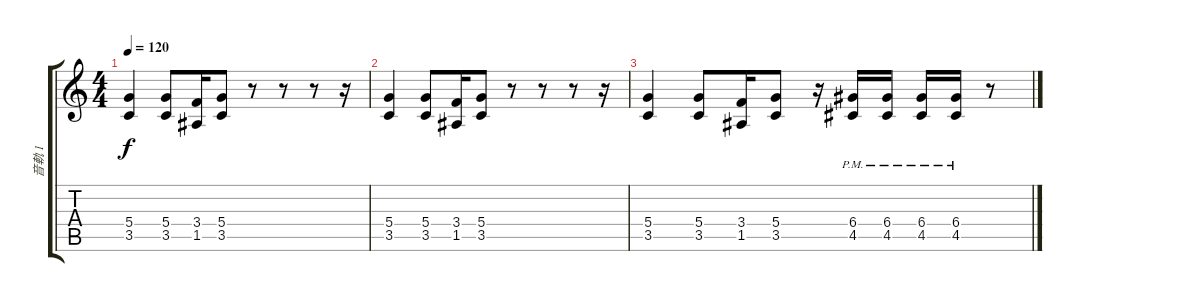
\track ("音軌 1" "音軌 1") {instrument overdrivenguitar}
\staff {score tabs}
\tuning (E4 B3 G3 D3 A2 E2) {hide}
\ts (4 4)
\tempo 120
\clef g2
\ks c
(5.4 3.5).4{dy f} (5.4 3.5).8 (3.4 1.5).16 (5.4 3.5).8 r.8 r.8 r.8 r.16 |
(5.4 3.5).4 (5.4 3.5).8 (3.4 1.5).16 (5.4 3.5).8 r.8 r.8 r.8 r.16 |
(5.4 3.5).4 (5.4 3.5).8 (3.4 1.5).16 (5.4 3.5).8 r.16 (6.4{pm} 4.5{pm}).16 (6.4{pm} 4.5{pm}).16 (6.4{pm} 4.5{pm}).16 (6.4{pm} 4.5{pm}).16 r.8
